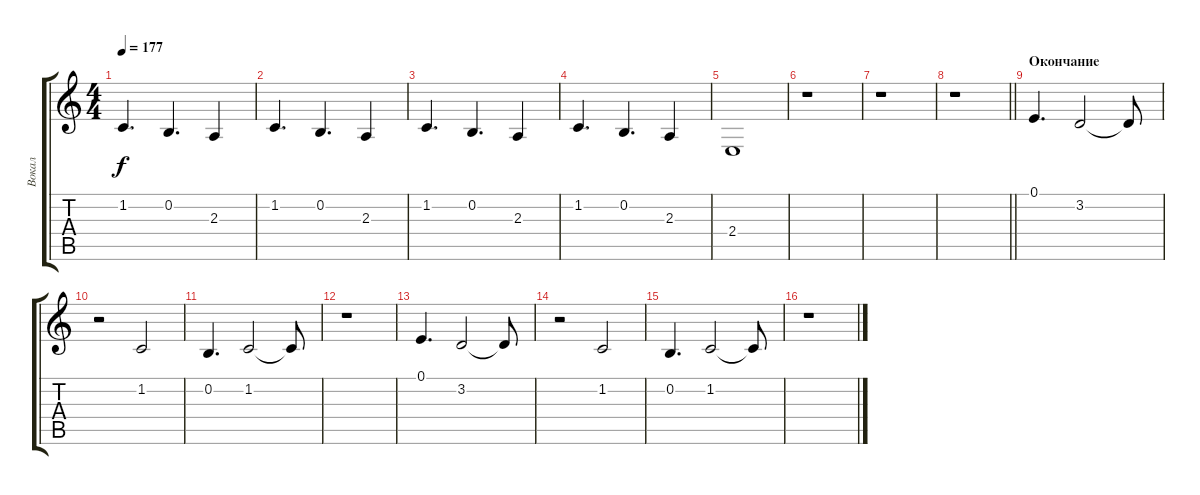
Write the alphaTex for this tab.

\track ("Вокал" "Вокал") {instrument violin}
\staff {score tabs}
\tuning (E4 B3 G3 D3 A2 E2) {hide}
\ts (4 4)
\tempo 177
\clef g2
\ks c
1.2.4{d dy f} 0.2.4{d} 2.3.4 |
1.2.4{d} 0.2.4{d} 2.3.4 |
1.2.4{d} 0.2.4{d} 2.3.4 |
1.2.4{d} 0.2.4{d} 2.3.4 |
2.4.1 |
r.1 |
r.1 |
\barLineRight lightlight
r.1 |
\section ("" "Окончание")
0.1.4{d} 3.2.2 3.2{t}.8 |
r.2 1.2.2 |
0.2.4{d} 1.2.2 1.2{t}.8 |
r.1 |
0.1.4{d} 3.2.2 3.2{t}.8 |
r.2 1.2.2 |
0.2.4{d} 1.2.2 1.2{t}.8 |
r.1
